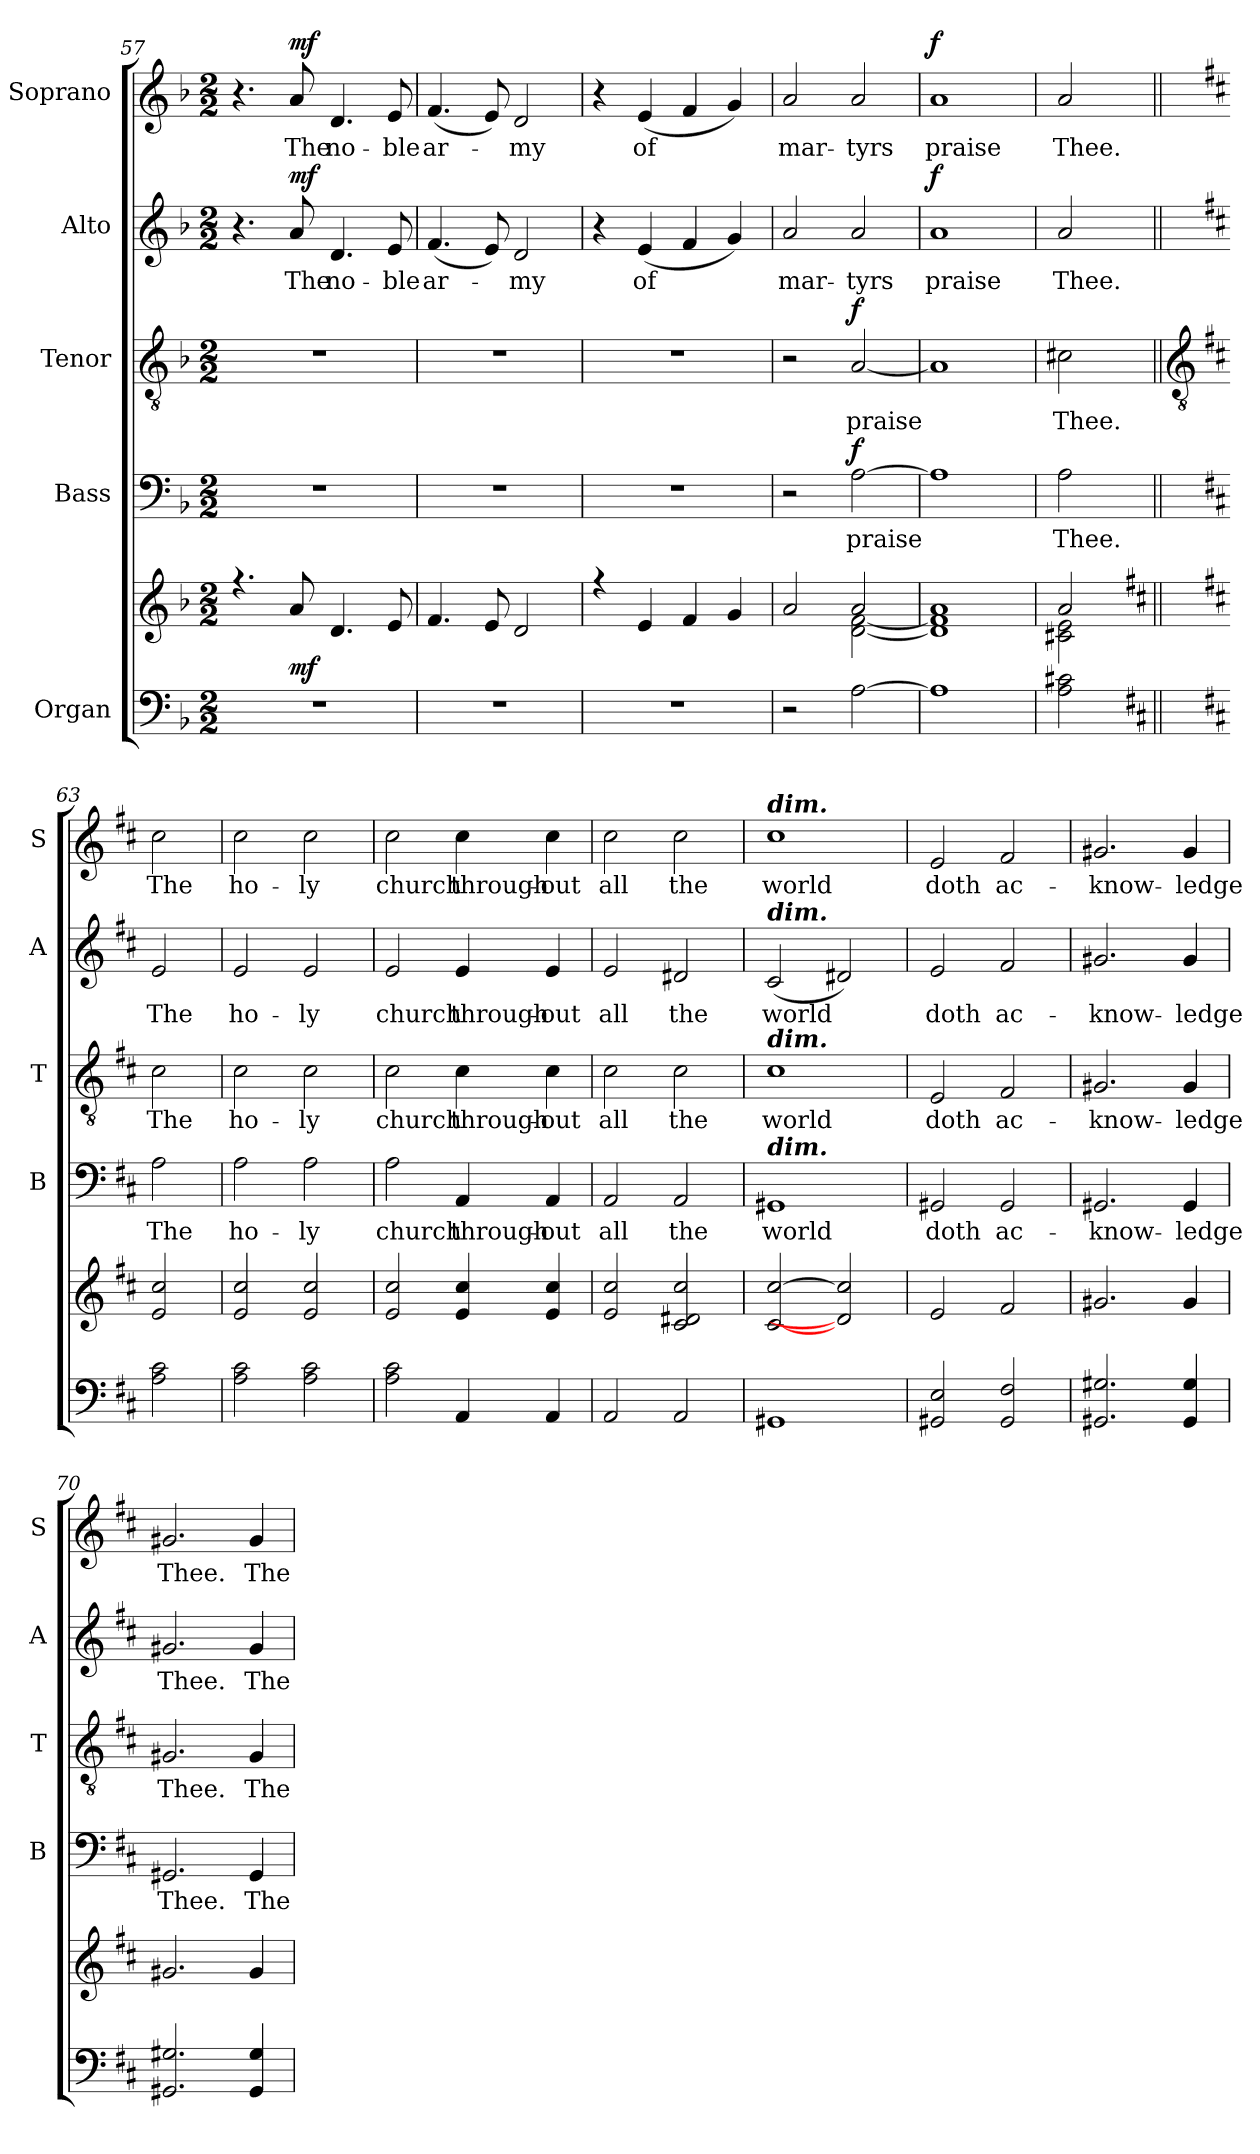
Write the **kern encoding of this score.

**kern	**kern	**dynam	**kern	**text	**dynam	**kern	**text	**dynam	**kern	**text	**dynam	**kern	**text	**dynam
*part5	*part5	*part5	*part4	*part4	*part4	*part3	*part3	*part3	*part2	*part2	*part2	*part1	*part1	*part1
*staff6	*staff5	*staff5/6	*staff4	*staff4	*staff4	*staff3	*staff3	*staff3	*staff2	*staff2	*staff2	*staff1	*staff1	*staff1
*I"Organ	*	*	*I"Bass	*	*	*I"Tenor	*	*	*I"Alto	*	*	*I"Soprano	*	*
*	*	*	*I'B	*	*	*I'T	*	*	*I'A	*	*	*I'S	*	*
*clefF4	*clefG2	*	*clefF4	*	*	*clefGv2	*	*	*clefG2	*	*	*clefG2	*	*
*k[b-]	*k[b-]	*	*k[b-]	*	*	*k[b-]	*	*	*k[b-]	*	*	*k[b-]	*	*
*F:	*F:	*	*F:	*	*	*F:	*	*	*F:	*	*	*F:	*	*
*M2/2	*M2/2	*	*M2/2	*	*	*M2/2	*	*	*M2/2	*	*	*M2/2	*	*
=57	=57	=57	=57	=57	=57	=57	=57	=57	=57	=57	=57	=57	=57	=57
*	*^	*	*	*	*	*	*	*	*	*	*	*	*	*
1r	4.r	1ryy	.	1r	.	.	1r	.	.	4.r	.	.	4.r	.	.
!	!	!	!LO:DY:b	!	!	!	!	!	!	!	!LO:LY:b	!LO:DY:b	!	!LO:LY:b	!LO:DY:b
.	8a	.	mf	.	.	.	.	.	.	8a	The	mf	8a	The	mf
!	!	!	!	!	!	!	!	!	!	!	!LO:LY:b	!	!	!LO:LY:b	!
.	4.d	.	.	.	.	.	.	.	.	4.d	no-	.	4.d	no-	.
!	!	!	!	!	!	!	!	!	!	!	!LO:LY:b	!	!	!LO:LY:b	!
.	8e	.	.	.	.	.	.	.	.	8e	-ble	.	8e	-ble	.
=58	=58	=58	=58	=58	=58	=58	=58	=58	=58	=58	=58	=58	=58	=58	=58
!	!	!	!	!	!	!	!	!	!	!	!LO:LY:b	!	!	!LO:LY:b	!
1r	4.f	1ryy	.	1r	.	.	1r	.	.	(<4.f	ar-	.	(<4.f	ar-	.
.	8e	.	.	.	.	.	.	.	.	8e)	.	.	8e)	.	.
!	!	!	!	!	!	!	!	!	!	!	!LO:LY:b	!	!	!LO:LY:b	!
.	2d	.	.	.	.	.	.	.	.	2d	my	.	2d	my	.
=59	=59	=59	=59	=59	=59	=59	=59	=59	=59	=59	=59	=59	=59	=59	=59
1r	4r	1ryy	.	1r	.	.	1r	.	.	4r	.	.	4r	.	.
!	!	!	!	!	!	!	!	!	!	!	!LO:LY:b	!	!	!LO:LY:b	!
.	4e	.	.	.	.	.	.	.	.	(<4e	of	.	(<4e	of	.
.	4f	.	.	.	.	.	.	.	.	4f	.	.	4f	.	.
.	4g	.	.	.	.	.	.	.	.	4g)	.	.	4g)	.	.
=60	=60	=60	=60	=60	=60	=60	=60	=60	=60	=60	=60	=60	=60	=60	=60
!	!	!	!	!	!	!	!	!	!	!	!LO:LY:b	!	!	!LO:LY:b	!
2r	2a	2ryy	.	2r	.	.	2r	.	.	2a	mar-	.	2a	mar-	.
!	!	!	!	!	!LO:LY:b	!LO:DY:b	!	!LO:LY:b	!LO:DY:b	!	!LO:LY:b	!	!	!LO:LY:b	!
[2A	2a	[2d\ [2f\	.	[2A	praise	f	[2A	praise	f	2a	-tyrs	.	2a	-tyrs	.
=61	=61	=61	=61	=61	=61	=61	=61	=61	=61	=61	=61	=61	=61	=61	=61
!	!	!	!	!	!	!	!	!	!	!	!LO:LY:b	!LO:DY:b	!	!LO:LY:b	!LO:DY:b
1A]	1a	1d\] 1f\]	.	1A]	.	.	1A]	.	.	1a	praise	f	1a	praise	f
=62	=62	=62	=62	=62	=62	=62	=62	=62	=62	=62	=62	=62	=62	=62	=62
!	!	!	!	!	!LO:LY:b	!	!	!LO:LY:b	!	!	!LO:LY:b	!	!	!LO:LY:b	!
2A 2c#	2a	2c#\ 2e\	.	2A	Thee.	.	2c#X	Thee.	.	2a	Thee.	.	2a	Thee.	.
*	*v	*v	*	*	*	*	*	*	*	*	*	*	*	*	*
*k[f#c#]	*k[f#c#]	*	*	*	*	*	*	*	*	*	*	*	*	*
*D:	*D:	*	*	*	*	*	*	*	*	*	*	*	*	*
!!LO:LB:g=z
=63||	=63||	=63||	=63||	=63||	=63||	=63||	=63||	=63||	=63||	=63||	=63||	=63||	=63||	=63||
*	*	*	*	*	*	*clefGv2	*	*	*	*	*	*	*	*
*	*	*	*k[f#c#]	*	*	*k[f#c#]	*	*	*k[f#c#]	*	*	*k[f#c#]	*	*
*	*	*	*D:	*	*	*D:	*	*	*D:	*	*	*D:	*	*
*	*^	*	*	*	*	*	*	*	*	*	*	*	*	*
!	!	!	!	!	!LO:LY:b	!	!	!LO:LY:b	!	!	!LO:LY:b	!	!	!LO:LY:b	!
*	*v	*v	*	*	*	*	*	*	*	*	*	*	*	*	*
2A 2c#	2e/ 2cc#/	.	2A	The	.	2c#	The	.	2e	The	.	2cc#	The	.
=64	=64	=64	=64	=64	=64	=64	=64	=64	=64	=64	=64	=64	=64	=64
!	!	!	!	!LO:LY:b	!	!	!LO:LY:b	!	!	!LO:LY:b	!	!	!LO:LY:b	!
2A 2c#	2e/ 2cc#/	.	2A	ho-	.	2c#	ho-	.	2e	ho-	.	2cc#	ho-	.
!	!	!	!	!LO:LY:b	!	!	!LO:LY:b	!	!	!LO:LY:b	!	!	!LO:LY:b	!
2A 2c#	2e/ 2cc#/	.	2A	-ly	.	2c#	-ly	.	2e	-ly	.	2cc#	-ly	.
=65	=65	=65	=65	=65	=65	=65	=65	=65	=65	=65	=65	=65	=65	=65
!	!	!	!	!LO:LY:b	!	!	!LO:LY:b	!	!	!LO:LY:b	!	!	!LO:LY:b	!
2A 2c#	2e/ 2cc#/	.	2A	church	.	2c#	church	.	2e	church	.	2cc#	church	.
!	!	!	!	!LO:LY:b	!	!	!LO:LY:b	!	!	!LO:LY:b	!	!	!LO:LY:b	!
4AA	4e/ 4cc#/	.	4AA	through-	.	4c#	through-	.	4e	through-	.	4cc#	through-	.
!	!	!	!	!LO:LY:b	!	!	!LO:LY:b	!	!	!LO:LY:b	!	!	!LO:LY:b	!
4AA	4e/ 4cc#/	.	4AA	-out	.	4c#	-out	.	4e	-out	.	4cc#	-out	.
=66	=66	=66	=66	=66	=66	=66	=66	=66	=66	=66	=66	=66	=66	=66
!	!	!	!	!LO:LY:b	!	!	!LO:LY:b	!	!	!LO:LY:b	!	!	!LO:LY:b	!
2AA	2e/ 2cc#/	.	2AA	all	.	2c#	all	.	2e	all	.	2cc#	all	.
!	!	!	!	!LO:LY:b	!	!	!LO:LY:b	!	!	!LO:LY:b	!	!	!LO:LY:b	!
2AA	2c#/ 2d#X/ 2cc#/	.	2AA	the	.	2c#	the	.	2d#X	the	.	2cc#	the	.
=67	=67	=67	=67	=67	=67	=67	=67	=67	=67	=67	=67	=67	=67	=67
!	!	!	!	!	!	!	!	!	!	!	!	!LO:TX:a:Bi:t=dim.	!	!
!	!	!	!	!	!	!	!	!	!LO:TX:a:Bi:t=dim.	!	!	!	!	!
!	!	!	!	!	!	!LO:TX:a:Bi:t=dim.	!	!	!	!	!	!	!	!
!	!	!	!LO:TX:a:Bi:t=dim.	!	!	!	!	!	!	!	!	!	!	!
!	!	!	!	!LO:LY:b	!	!	!LO:LY:b	!	!	!LO:LY:b	!	!	!LO:LY:b	!
1GG#X	[2c# [2cc#	.	1GG#X	world	.	1c#	world	.	(<2c#	world	.	1cc#	world	.
.	2d#] 2cc#]	.	.	.	.	.	.	.	2d#X)	.	.	.	.	.
=68	=68	=68	=68	=68	=68	=68	=68	=68	=68	=68	=68	=68	=68	=68
!	!	!	!	!LO:LY:b	!	!	!LO:LY:b	!	!	!LO:LY:b	!	!	!LO:LY:b	!
2GG#X 2E	2e	.	2GG#X	doth	.	2E	doth	.	2e	doth	.	2e	doth	.
!	!	!	!	!LO:LY:b	!	!	!LO:LY:b	!	!	!LO:LY:b	!	!	!LO:LY:b	!
2GG# 2F#	2f#	.	2GG#	ac-	.	2F#	ac-	.	2f#	ac-	.	2f#	ac-	.
=69	=69	=69	=69	=69	=69	=69	=69	=69	=69	=69	=69	=69	=69	=69
!	!	!	!	!LO:LY:b	!	!	!LO:LY:b	!	!	!LO:LY:b	!	!	!LO:LY:b	!
2.GG#X 2.G#X	2.g#X	.	2.GG#X	-know-	.	2.G#X	-know-	.	2.g#X	-know-	.	2.g#X	-know-	.
!	!	!	!	!LO:LY:b	!	!	!LO:LY:b	!	!	!LO:LY:b	!	!	!LO:LY:b	!
4GG# 4G#	4g#	.	4GG#	-ledge	.	4G#	-ledge	.	4g#	-ledge	.	4g#	-ledge	.
=70	=70	=70	=70	=70	=70	=70	=70	=70	=70	=70	=70	=70	=70	=70
!	!	!	!	!LO:LY:b	!	!	!LO:LY:b	!	!	!LO:LY:b	!	!	!LO:LY:b	!
2.GG#X 2.G#X	2.g#X	.	2.GG#X	Thee.	.	2.G#X	Thee.	.	2.g#X	Thee.	.	2.g#X	Thee.	.
!	!	!	!	!LO:LY:b	!	!	!LO:LY:b	!	!	!LO:LY:b	!	!	!LO:LY:b	!
4GG# 4G#	4g#	.	4GG#	The	.	4G#	The	.	4g#	The	.	4g#	The	.
=	=	=	=	=	=	=	=	=	=	=	=	=	=	=
*-	*-	*-	*-	*-	*-	*-	*-	*-	*-	*-	*-	*-	*-	*-
